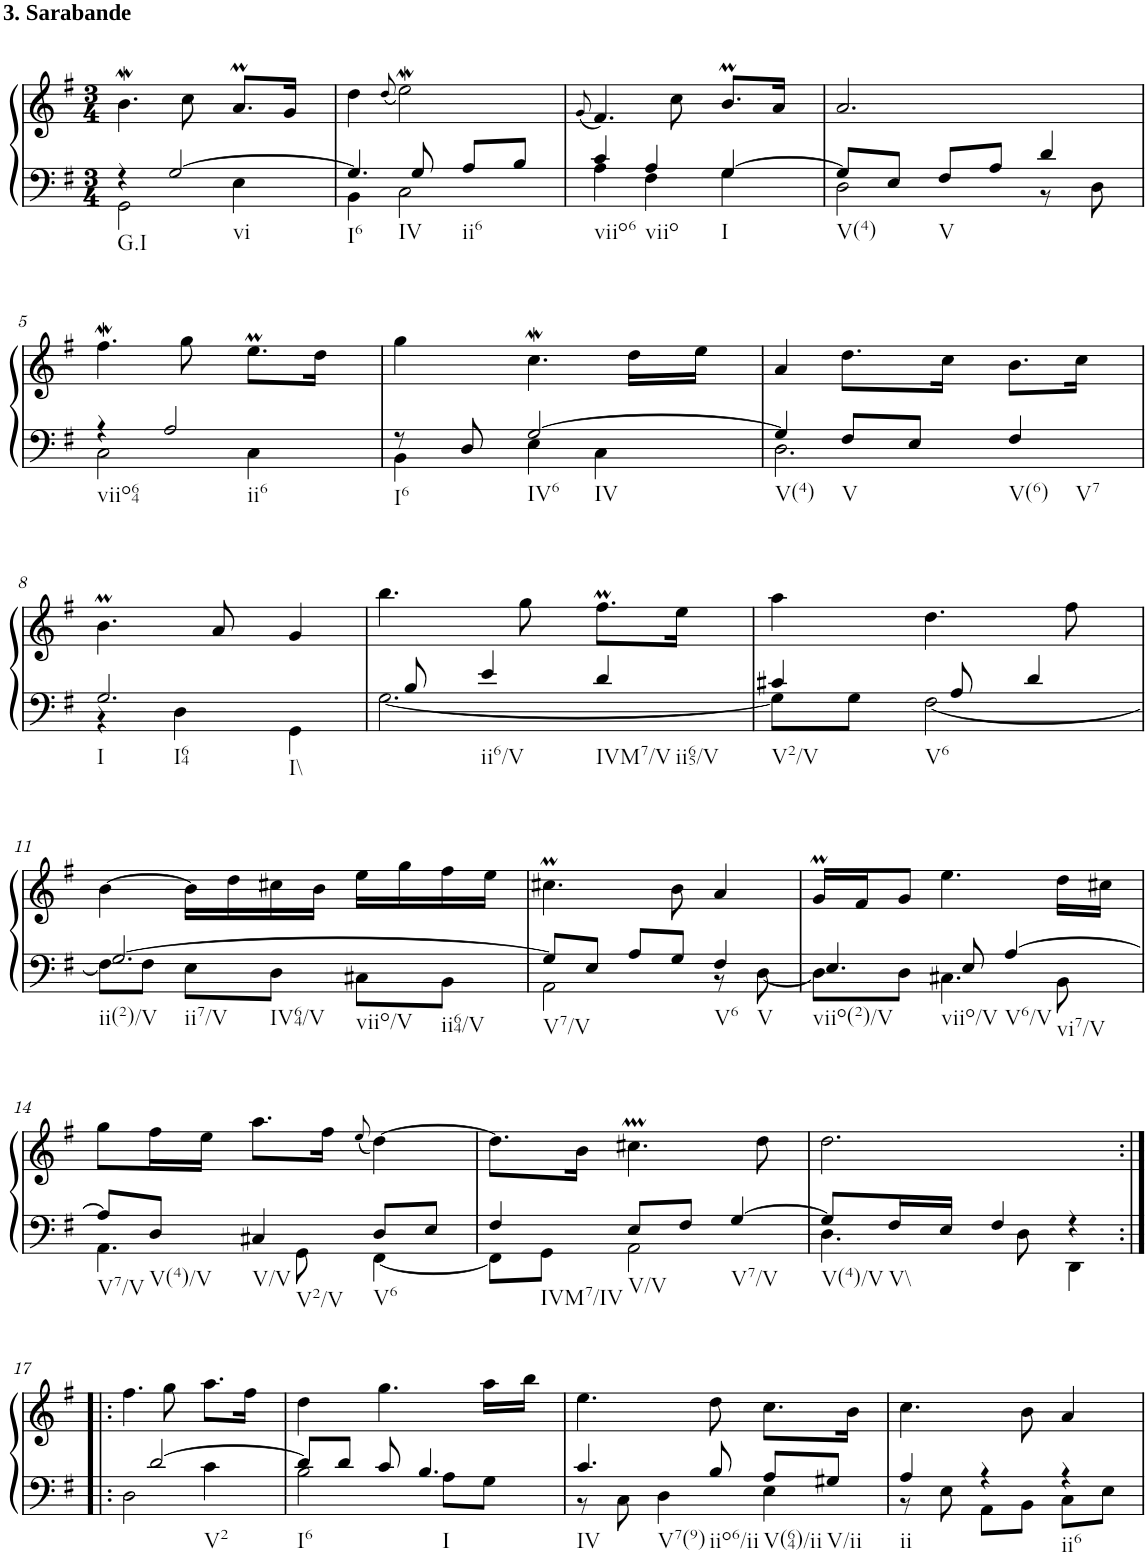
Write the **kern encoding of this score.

**kern	**kern
*part1	*part1
*staff2	*staff1
*I"Klavier linke Hand	*
*clefF4	*clefG2
*k[f#]	*k[f#]
*M3/4	*M3/4
=1	=1
*^	*
!	!	!LO:TX:a:B:t=3. Sarabande
!LO:TX:b:t=G.I	!	!
4r	2GG\	4.bW\
!LO:TX:b:t=vi	!	!
[2G/	.	.
.	.	8cc\
.	4E\	8.aM/L
.	.	16g/Jk
=2	=2	=2
!LO:TX:b:t=I6	!	!
!LO:TX:b:t=IV	!	!
4.G/]	4BB\	4dd\
.	.	(8qdd/
.	2C\	2eeW\)
8G/	.	.
!LO:TX:b:t=ii6	!	!
8A/L	.	.
8B/J	.	.
=3	=3	=3
.	.	(8qg/
!LO:TX:b:t=viio6	!	!
4c/	4A\	4.f#/)
!LO:TX:b:t=viio	!	!
4A/	4F#\	.
.	.	8cc\
!LO:TX:b:t=I	!	!
[4G/	4G\	8.bm/L
.	.	16a/Jk
=4	=4	=4
!LO:TX:b:t=V(4)	!	!
8G/L]	2D\	2.a/
8E/J	.	.
!LO:TX:b:t=V	!	!
8F#/L	.	.
8A/J	.	.
4d/	8r	.
.	8D\	.
!!LO:LB:g=z
=5	=5	=5
!LO:TX:b:t=viio64	!	!
4r	2C\	4.ff#W\
!LO:TX:b:t=ii6	!	!
2A/	.	.
.	.	8gg\
.	4C\	8.eeM\L
.	.	16dd\Jk
=6	=6	=6
!LO:TX:b:t=I6	!	!
8r	4BB\	4gg\
8D/	.	.
!LO:TX:b:t=IV6	!	!
!LO:TX:b:t=IV	!	!
[2G/	4E\	4.ccw\
.	4C\	.
.	.	16dd\LL
.	.	16ee\JJ
=7	=7	=7
!LO:TX:b:t=V(4)	!	!
4G/]	2.D\	4a/
!LO:TX:b:t=V	!	!
8F#/L	.	8.dd\L
8E/J	.	.
.	.	16cc\Jk
!LO:TX:b:t=V(6)	!	!
!LO:TX:b:t=V7	!	!
4F#/	.	8.b\L
.	.	16cc\Jk
!!LO:LB:g=z
=8	=8	=8
!LO:TX:b:t=I	!	!
!LO:TX:b:t=I64	!	!
!LO:TX:b:t=I\\	!	!
2.G/	4r	4.bm\
.	4D\	.
.	.	8a/
.	4GG\	4g/
=9	=9	=9
8ryy	[2.G\	4.bb\
8B/	.	.
!LO:TX:b:t=ii6/V	!	!
4e/	.	.
.	.	8gg\
!LO:TX:b:t=IVM7/V	!	!
!LO:TX:b:t=ii65/V	!	!
4d/	.	8.ff#m\L
.	.	16ee\Jk
=10	=10	=10
!LO:TX:b:t=V2/V	!	!
4c#X/	8G\L]	4aa\
.	8G\J	.
!LO:TX:b:t=V6	!	!
8ryy	[2F#\	4.dd\
8A/	.	.
4d/	.	.
.	.	8ff#\
!!LO:LB:g=z
=11	=11	=11
!LO:TX:b:t=ii(2)/V	!	!
!LO:TX:b:t=ii7/V	!	!
!LO:TX:b:t=IV64/V	!	!
!LO:TX:b:t=viio/V	!	!
!LO:TX:b:t=ii64/V	!	!
[2.G/	8F#\L]	[4b\
.	8F#\J	.
.	8E\L	16b\LL]
.	.	16dd\
.	8D\J	16cc#X\
.	.	16b\JJ
.	8C#X\L	16ee\LL
.	.	16gg\
.	8BB\J	16ff#\
.	.	16ee\JJ
=12	=12	=12
!LO:TX:b:t=V7/V	!	!
8G/L]	2AA\	4.cc#Xm\
8E/J	.	.
8A/L	.	.
8G/J	.	8b\
!LO:TX:b:t=V6	!	!
!LO:TX:b:t=V	!	!
4F#/	8r	4a/
.	[8D\	.
=13	=13	=13
!LO:TX:b:t=viio(2)/V	!	!
!LO:TX:b:t=viio/V	!	!
4.E/	8D\L]	16gM/LL
.	.	16f#/J
.	8D\J	8g/J
.	4.C#X\	4.ee\
8E/	.	.
!LO:TX:b:t=V6/V	!	!
!LO:TX:b:t=vi7/V	!	!
[4A/	.	.
.	8BB\	16dd\LL
.	.	16cc#X\JJ
!!LO:LB:g=z
=14	=14	=14
!LO:TX:b:t=V7/V	!	!
8A/L]	4.AA\	8gg\L
!LO:TX:b:t=V(4)/V	!	!
8D/J	.	16ff#\L
.	.	16ee\JJ
!LO:TX:b:t=V/V	!	!
!LO:TX:b:t=V2/V	!	!
4C#X/	.	8.aa\L
.	8GG\	.
.	.	16ff#\Jk
.	.	(8qee/
!LO:TX:b:t=V6	!	!
8D/L	[4FF#\	[4dd\)
8E/J	.	.
=15	=15	=15
!LO:TX:b:t=IVM7/IV	!	!
4F#/	8FF#\L]	8.dd\L]
.	8GG\J	.
.	.	16b\Jk
!LO:TX:b:t=V/V	!	!
8E/L	2AA\	4.cc#Xm\
8F#/J	.	.
!LO:TX:b:t=V7/V	!	!
[4G/	.	.
.	.	8dd\
=16	=16	=16
!LO:TX:b:t=V(4)/V	!	!
8G/L]	4.D\	2.dd\
!LO:TX:b:t=V\\	!	!
16F#/L	.	.
16E/JJ	.	.
4F#/	.	.
.	8D\	.
4r	4DD\	.
!!LO:LB:g=z
=17:|!|:	=17:|!|:	=17:|!|:
4ryy	2D\	4.ff#\
!LO:TX:b:t=V2	!	!
[2d/	.	.
.	.	8gg\
.	4c\	8.aa\L
.	.	16ff#\Jk
=18	=18	=18
!LO:TX:b:t=I6	!	!
8d/L]	2B\	4dd\
8d/J	.	.
8c/	.	4.gg\
!LO:TX:b:t=I	!	!
4.B/	.	.
.	8A\L	.
.	8G\J	16aa\LL
.	.	16bb\JJ
=19	=19	=19
!LO:TX:b:t=IV	!	!
!LO:TX:b:t=V7(9)	!	!
4.c/	8r	4.ee\
.	8C\	.
.	4D\	.
!LO:TX:b:t=iio6/ii	!	!
8B/	.	8dd\
!LO:TX:b:t=V(64)/ii	!	!
8A/L	4E\	8.cc\L
!LO:TX:b:t=V/ii	!	!
8G#X/J	.	.
.	.	16b\Jk
=20	=20	=20
!LO:TX:b:t=ii	!	!
4A/	8r	4.cc\
.	8E\	.
4r	8AA\L	.
.	8BB\J	8b\
!LO:TX:b:t=ii6	!	!
4r	8C\L	4a/
.	8E\J	.
*v	*v	*
=	=
*-	*-
